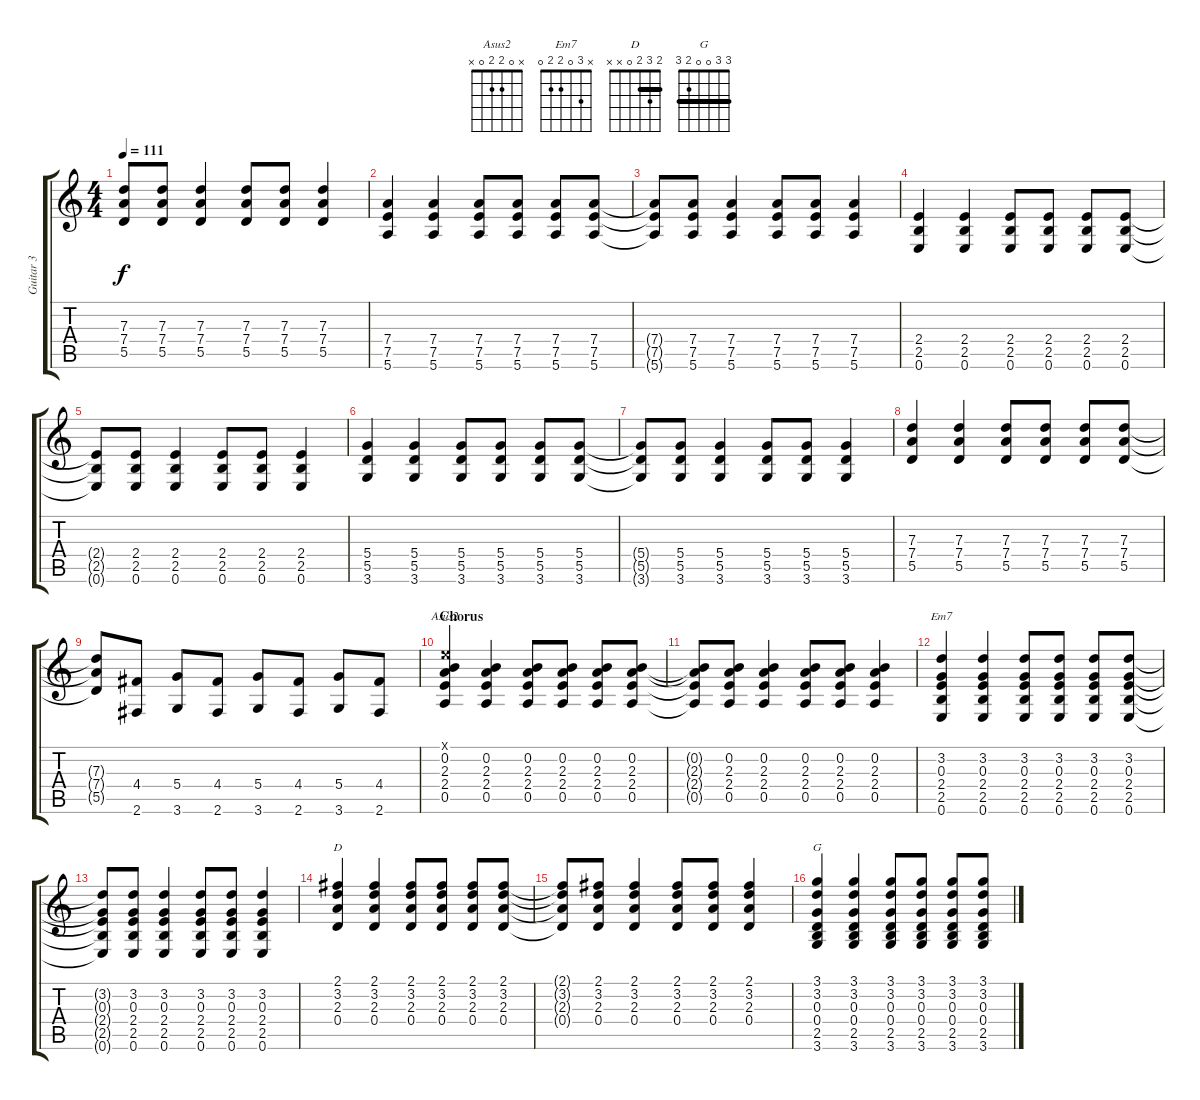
\track ("Guitar 3" "Guitar 3") {instrument overdrivenguitar}
\staff {score tabs}
\tuning (E4 B3 G3 D3 A2 E2) {hide}
\chord ("Asus2" x 0 2 2 0 x)
\chord ("Em7" x 3 0 2 2 0)
\chord ("D" 2 3 2 0 x x) {barre 2}
\chord ("G" 3 3 0 0 2 3) {barre 3}
\ts (4 4)
\tempo 111
\clef g2
\ks c
(7.3{t} 7.4{t} 5.5{t}).8{dy f} (7.3 7.4 5.5).8 (7.3 7.4 5.5).4 (7.3 7.4 5.5).8 (7.3 7.4 5.5).8 (7.3 7.4 5.5).4 |
(7.4 7.5 5.6).4 (7.4 7.5 5.6).4 (7.4 7.5 5.6).8 (7.4 7.5 5.6).8 (7.4 7.5 5.6).8 (7.4 7.5 5.6).8 |
(7.4{t} 7.5{t} 5.6{t}).8 (7.4 7.5 5.6).8 (7.4 7.5 5.6).4 (7.4 7.5 5.6).8 (7.4 7.5 5.6).8 (7.4 7.5 5.6).4 |
(2.4 2.5 0.6).4 (2.4 2.5 0.6).4 (2.4 2.5 0.6).8 (2.4 2.5 0.6).8 (2.4 2.5 0.6).8 (2.4 2.5 0.6).8 |
(2.4{t} 2.5{t} 0.6{t}).8 (2.4 2.5 0.6).8 (2.4 2.5 0.6).4 (2.4 2.5 0.6).8 (2.4 2.5 0.6).8 (2.4 2.5 0.6).4 |
(5.4 5.5 3.6).4 (5.4 5.5 3.6).4 (5.4 5.5 3.6).8 (5.4 5.5 3.6).8 (5.4 5.5 3.6).8 (5.4 5.5 3.6).8 |
(5.4{t} 5.5{t} 3.6{t}).8 (5.4 5.5 3.6).8 (5.4 5.5 3.6).4 (5.4 5.5 3.6).8 (5.4 5.5 3.6).8 (5.4 5.5 3.6).4 |
(7.3 7.4 5.5).4 (7.3 7.4 5.5).4 (7.3 7.4 5.5).8 (7.3 7.4 5.5).8 (7.3 7.4 5.5).8 (7.3 7.4 5.5).8 |
(7.3{t} 7.4{t} 5.5{t}).8 (4.4 2.6).8 (5.4 3.6).8 (4.4 2.6).8 (5.4 3.6).8 (4.4 2.6).8 (5.4 3.6).8 (4.4 2.6).8 |
\section ("" "Chorus")
(0.1{x} 0.2 2.3 2.4 0.5).4{ch "Asus2"} (0.2 2.3 2.4 0.5).4 (0.2 2.3 2.4 0.5).8 (0.2 2.3 2.4 0.5).8 (0.2 2.3 2.4 0.5).8 (0.2 2.3 2.4 0.5).8 |
(0.2{t} 2.3{t} 2.4{t} 0.5{t}).8 (0.2 2.3 2.4 0.5).8 (0.2 2.3 2.4 0.5).4 (0.2 2.3 2.4 0.5).8 (0.2 2.3 2.4 0.5).8 (0.2 2.3 2.4 0.5).4 |
(3.2 0.3 2.4 2.5 0.6).4{ch "Em7"} (3.2 0.3 2.4 2.5 0.6).4 (3.2 0.3 2.4 2.5 0.6).8 (3.2 0.3 2.4 2.5 0.6).8 (3.2 0.3 2.4 2.5 0.6).8 (3.2 0.3 2.4 2.5 0.6).8 |
(3.2{t} 0.3{t} 2.4{t} 2.5{t} 0.6{t}).8 (3.2 0.3 2.4 2.5 0.6).8 (3.2 0.3 2.4 2.5 0.6).4 (3.2 0.3 2.4 2.5 0.6).8 (3.2 0.3 2.4 2.5 0.6).8 (3.2 0.3 2.4 2.5 0.6).4 |
(2.1 3.2 2.3 0.4).4{ch "D"} (2.1 3.2 2.3 0.4).4 (2.1 3.2 2.3 0.4).8 (2.1 3.2 2.3 0.4).8 (2.1 3.2 2.3 0.4).8 (2.1 3.2 2.3 0.4).8 |
(2.1{t} 3.2{t} 2.3{t} 0.4{t}).8 (2.1 3.2 2.3 0.4).8 (2.1 3.2 2.3 0.4).4 (2.1 3.2 2.3 0.4).8 (2.1 3.2 2.3 0.4).8 (2.1 3.2 2.3 0.4).4 |
(3.1 3.2 0.3 0.4 2.5 3.6).4{ch "G"} (3.1 3.2 0.3 0.4 2.5 3.6).4 (3.1 3.2 0.3 0.4 2.5 3.6).8 (3.1 3.2 0.3 0.4 2.5 3.6).8 (3.1 3.2 0.3 0.4 2.5 3.6).8 (3.1 3.2 0.3 0.4 2.5 3.6).8
